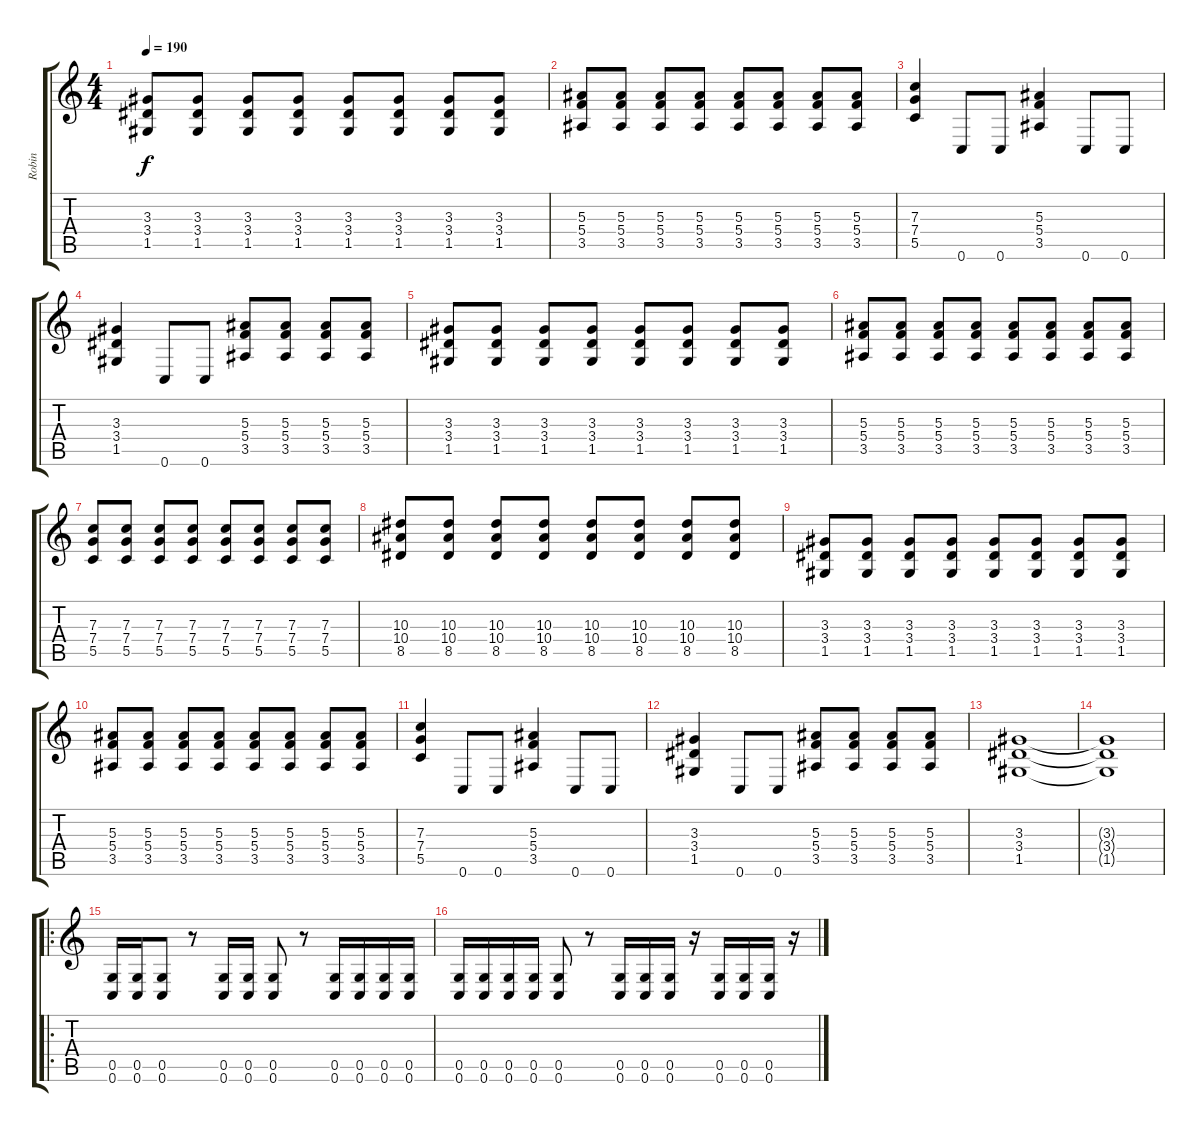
\track ("Robin" "Robin") {instrument distortionguitar}
\staff {score tabs}
\tuning (D4 A3 F3 C3 G2 C2) {hide}
\ts (4 4)
\tempo 190
\clef g2
\ks c
(3.3 3.4 1.5).8{dy f} (3.3 3.4 1.5).8 (3.3 3.4 1.5).8 (3.3 3.4 1.5).8 (3.3 3.4 1.5).8 (3.3 3.4 1.5).8 (3.3 3.4 1.5).8 (3.3 3.4 1.5).8 |
(5.3 5.4 3.5).8 (5.3 5.4 3.5).8 (5.3 5.4 3.5).8 (5.3 5.4 3.5).8 (5.3 5.4 3.5).8 (5.3 5.4 3.5).8 (5.3 5.4 3.5).8 (5.3 5.4 3.5).8 |
(7.3 7.4 5.5).4 0.6.8 0.6.8 (5.3 5.4 3.5).4 0.6.8 0.6.8 |
(3.3 3.4 1.5).4 0.6.8 0.6.8 (5.3 5.4 3.5).8 (5.3 5.4 3.5).8 (5.3 5.4 3.5).8 (5.3 5.4 3.5).8 |
(3.3 3.4 1.5).8 (3.3 3.4 1.5).8 (3.3 3.4 1.5).8 (3.3 3.4 1.5).8 (3.3 3.4 1.5).8 (3.3 3.4 1.5).8 (3.3 3.4 1.5).8 (3.3 3.4 1.5).8 |
(5.3 5.4 3.5).8 (5.3 5.4 3.5).8 (5.3 5.4 3.5).8 (5.3 5.4 3.5).8 (5.3 5.4 3.5).8 (5.3 5.4 3.5).8 (5.3 5.4 3.5).8 (5.3 5.4 3.5).8 |
(7.3 7.4 5.5).8 (7.3 7.4 5.5).8 (7.3 7.4 5.5).8 (7.3 7.4 5.5).8 (7.3 7.4 5.5).8 (7.3 7.4 5.5).8 (7.3 7.4 5.5).8 (7.3 7.4 5.5).8 |
(10.3 10.4 8.5).8 (10.3 10.4 8.5).8 (10.3 10.4 8.5).8 (10.3 10.4 8.5).8 (10.3 10.4 8.5).8 (10.3 10.4 8.5).8 (10.3 10.4 8.5).8 (10.3 10.4 8.5).8 |
(3.3 3.4 1.5).8 (3.3 3.4 1.5).8 (3.3 3.4 1.5).8 (3.3 3.4 1.5).8 (3.3 3.4 1.5).8 (3.3 3.4 1.5).8 (3.3 3.4 1.5).8 (3.3 3.4 1.5).8 |
(5.3 5.4 3.5).8 (5.3 5.4 3.5).8 (5.3 5.4 3.5).8 (5.3 5.4 3.5).8 (5.3 5.4 3.5).8 (5.3 5.4 3.5).8 (5.3 5.4 3.5).8 (5.3 5.4 3.5).8 |
(7.3 7.4 5.5).4 0.6.8 0.6.8 (5.3 5.4 3.5).4 0.6.8 0.6.8 |
(3.3 3.4 1.5).4 0.6.8 0.6.8 (5.3 5.4 3.5).8 (5.3 5.4 3.5).8 (5.3 5.4 3.5).8 (5.3 5.4 3.5).8 |
(3.3 3.4 1.5).1 |
(3.3{t} 3.4{t} 1.5{t}).1 |
\ro
(0.5 0.6).16 (0.5 0.6).16 (0.5 0.6).8 r.8 (0.5 0.6).16 (0.5 0.6).16 (0.5 0.6).8 r.8 (0.5 0.6).16 (0.5 0.6).16 (0.5 0.6).16 (0.5 0.6).16 |
(0.5 0.6).16 (0.5 0.6).16 (0.5 0.6).16 (0.5 0.6).16 (0.5 0.6).8 r.8 (0.5 0.6).16 (0.5 0.6).16 (0.5 0.6).16 r.16 (0.5 0.6).16 (0.5 0.6).16 (0.5 0.6).16 r.16
